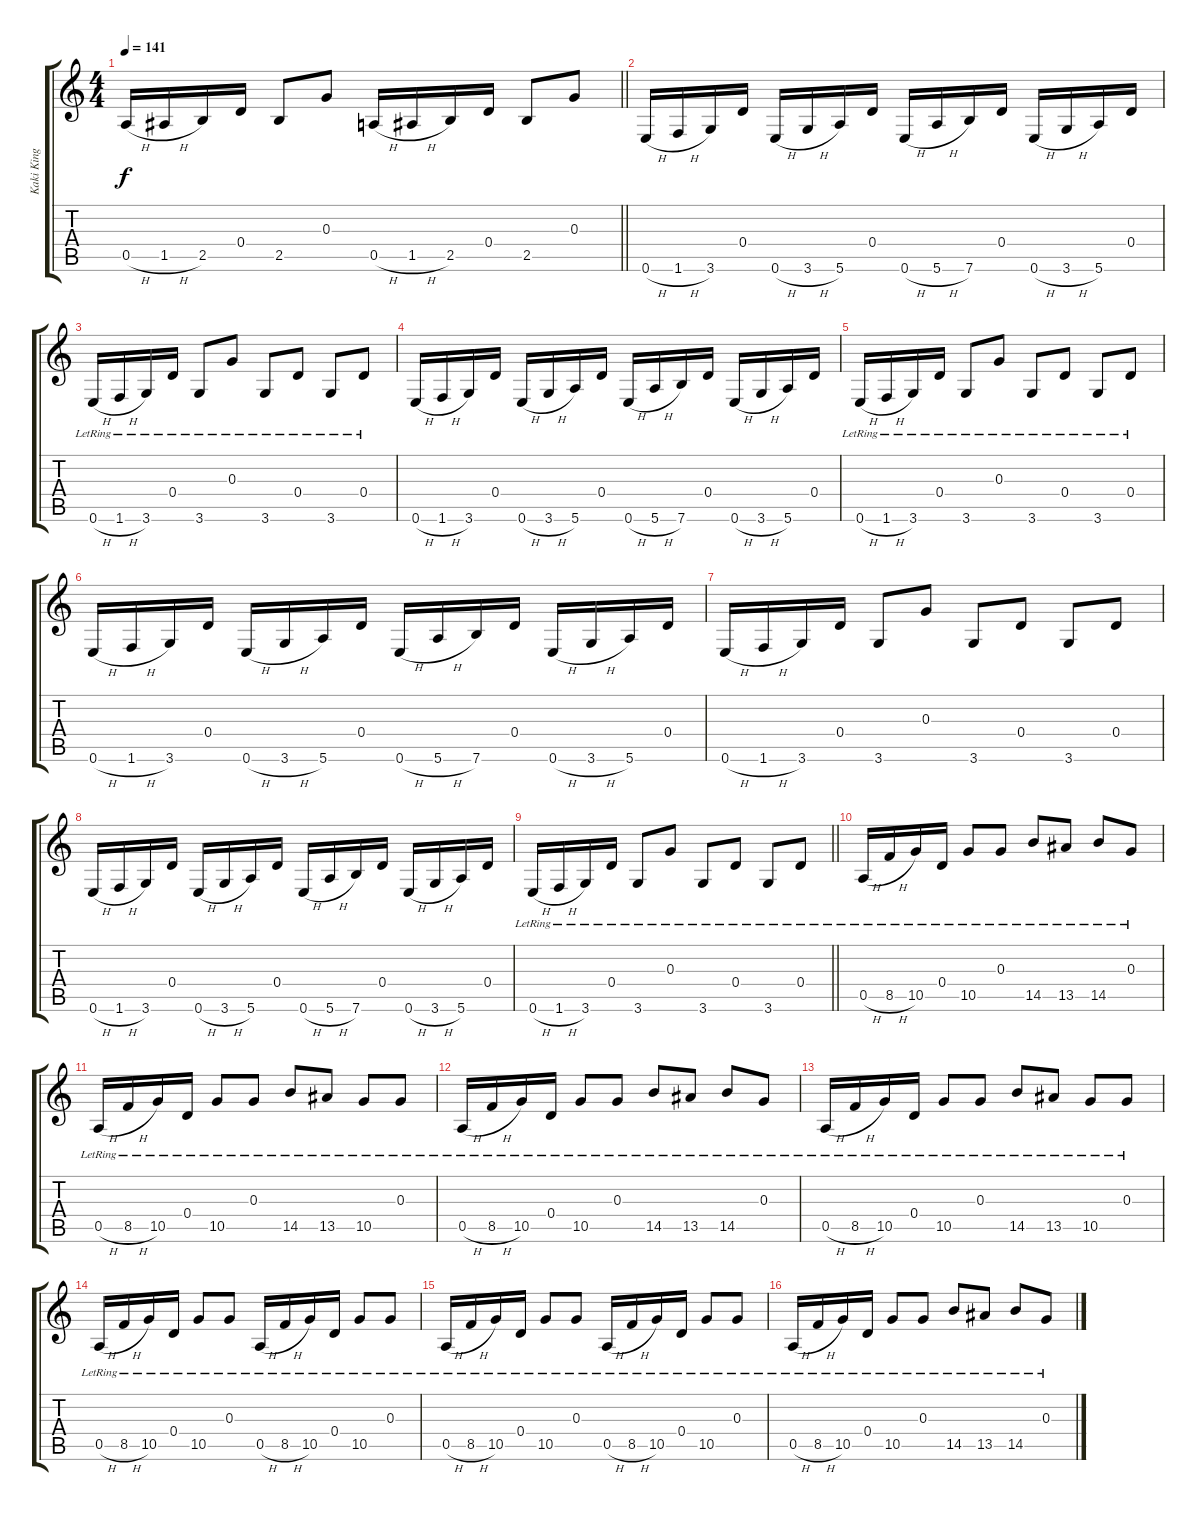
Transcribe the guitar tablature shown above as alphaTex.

\track ("Kaki King - Guitar 2" "Kaki King ") {instrument acousticguitarsteel}
\staff {score tabs}
\tuning (E4 B3 G3 D3 A2 E2) {hide}
\ts (4 4)
\tempo 141
\clef g2
\barLineRight lightlight
\ks c
0.5{h}.16{dy f} 1.5{h}.16 2.5.16 0.4.16 2.5.8 0.3.8 0.5{h}.16 1.5{h}.16 2.5.16 0.4.16 2.5.8 0.3.8 |
0.6{h}.16 1.6{h}.16 3.6.16 0.4.16 0.6{h}.16 3.6{h}.16 5.6.16 0.4.16 0.6{h}.16 5.6{h}.16 7.6.16 0.4.16 0.6{h}.16 3.6{h}.16 5.6.16 0.4.16 |
0.6{h lr}.16 1.6{h lr}.16 3.6{lr}.16 0.4{lr}.16 3.6{lr}.8 0.3{lr}.8 3.6{lr}.8 0.4{lr}.8 3.6{lr}.8 0.4{lr}.8 |
0.6{h}.16 1.6{h}.16 3.6.16 0.4.16 0.6{h}.16 3.6{h}.16 5.6.16 0.4.16 0.6{h}.16 5.6{h}.16 7.6.16 0.4.16 0.6{h}.16 3.6{h}.16 5.6.16 0.4.16 |
0.6{h lr}.16 1.6{h lr}.16 3.6{lr}.16 0.4{lr}.16 3.6{lr}.8 0.3{lr}.8 3.6{lr}.8 0.4{lr}.8 3.6{lr}.8 0.4{lr}.8 |
0.6{h}.16 1.6{h}.16 3.6.16 0.4.16 0.6{h}.16 3.6{h}.16 5.6.16 0.4.16 0.6{h}.16 5.6{h}.16 7.6.16 0.4.16 0.6{h}.16 3.6{h}.16 5.6.16 0.4.16 |
0.6{h}.16 1.6{h}.16 3.6.16 0.4.16 3.6.8 0.3.8 3.6.8 0.4.8 3.6.8 0.4.8 |
0.6{h}.16 1.6{h}.16 3.6.16 0.4.16 0.6{h}.16 3.6{h}.16 5.6.16 0.4.16 0.6{h}.16 5.6{h}.16 7.6.16 0.4.16 0.6{h}.16 3.6{h}.16 5.6.16 0.4.16 |
\barLineRight lightlight
0.6{h lr}.16 1.6{h lr}.16 3.6{lr}.16 0.4{lr}.16 3.6{lr}.8 0.3{lr}.8 3.6{lr}.8 0.4{lr}.8 3.6{lr}.8 0.4{lr}.8 |
0.5{h lr}.16 8.5{h lr}.16 10.5{lr}.16 0.4{lr}.16 10.5{lr}.8 0.3{lr}.8 14.5{lr}.8 13.5{lr}.8 14.5{lr}.8 0.3{lr}.8 |
0.5{h lr}.16 8.5{h lr}.16 10.5{lr}.16 0.4{lr}.16 10.5{lr}.8 0.3{lr}.8 14.5{lr}.8 13.5{lr}.8 10.5{lr}.8 0.3{lr}.8 |
0.5{h lr}.16 8.5{h lr}.16 10.5{lr}.16 0.4{lr}.16 10.5{lr}.8 0.3{lr}.8 14.5{lr}.8 13.5{lr}.8 14.5{lr}.8 0.3{lr}.8 |
0.5{h lr}.16 8.5{h lr}.16 10.5{lr}.16 0.4{lr}.16 10.5{lr}.8 0.3{lr}.8 14.5{lr}.8 13.5{lr}.8 10.5{lr}.8 0.3{lr}.8 |
0.5{h lr}.16 8.5{h lr}.16 10.5{lr}.16 0.4{lr}.16 10.5{lr}.8 0.3{lr}.8 0.5{h lr}.16 8.5{h lr}.16 10.5{lr}.16 0.4{lr}.16 10.5{lr}.8 0.3{lr}.8 |
0.5{h lr}.16 8.5{h lr}.16 10.5{lr}.16 0.4{lr}.16 10.5{lr}.8 0.3{lr}.8 0.5{h lr}.16 8.5{h lr}.16 10.5{lr}.16 0.4{lr}.16 10.5{lr}.8 0.3{lr}.8 |
0.5{h lr}.16 8.5{h lr}.16 10.5{lr}.16 0.4{lr}.16 10.5{lr}.8 0.3{lr}.8 14.5{lr}.8 13.5{lr}.8 14.5{lr}.8 0.3{lr}.8
